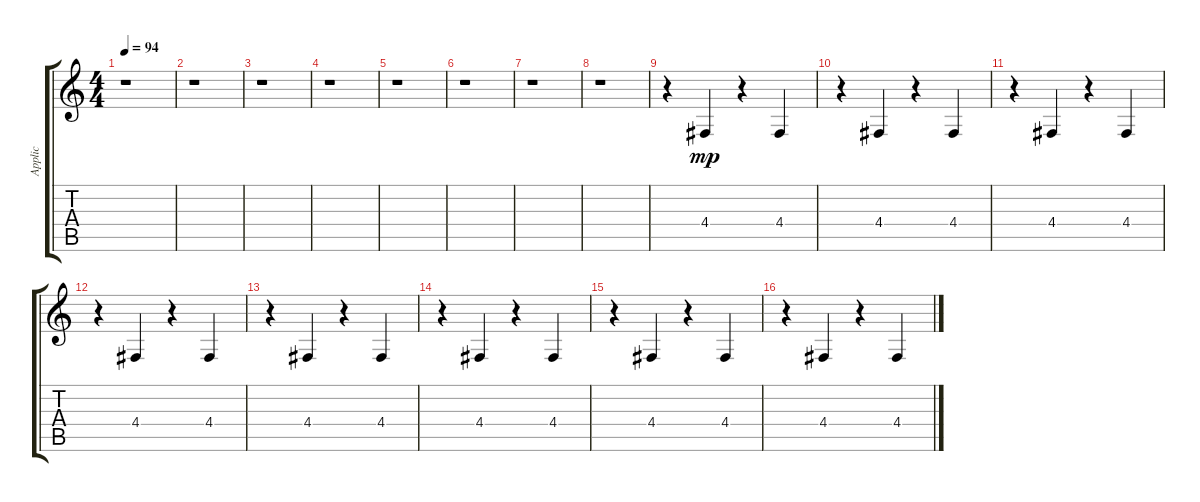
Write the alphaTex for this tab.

\track ("Applic" "Applic") {instrument acousticgrandpiano}
\staff {score tabs}
\tuning (E4 B3 G3 D3 A2 E2) {hide}
\ts (4 4)
\tempo 94
\clef g2
\ks c
r.1{dy f} |
r.1 |
r.1 |
r.1 |
r.1 |
r.1 |
r.1 |
r.1 |
r.4 4.4.4{dy mp} r.4 4.4.4 |
r.4 4.4.4 r.4 4.4.4 |
r.4 4.4.4 r.4 4.4.4 |
r.4 4.4.4 r.4 4.4.4 |
r.4 4.4.4 r.4 4.4.4 |
r.4 4.4.4 r.4 4.4.4 |
r.4 4.4.4 r.4 4.4.4 |
r.4 4.4.4 r.4 4.4.4
